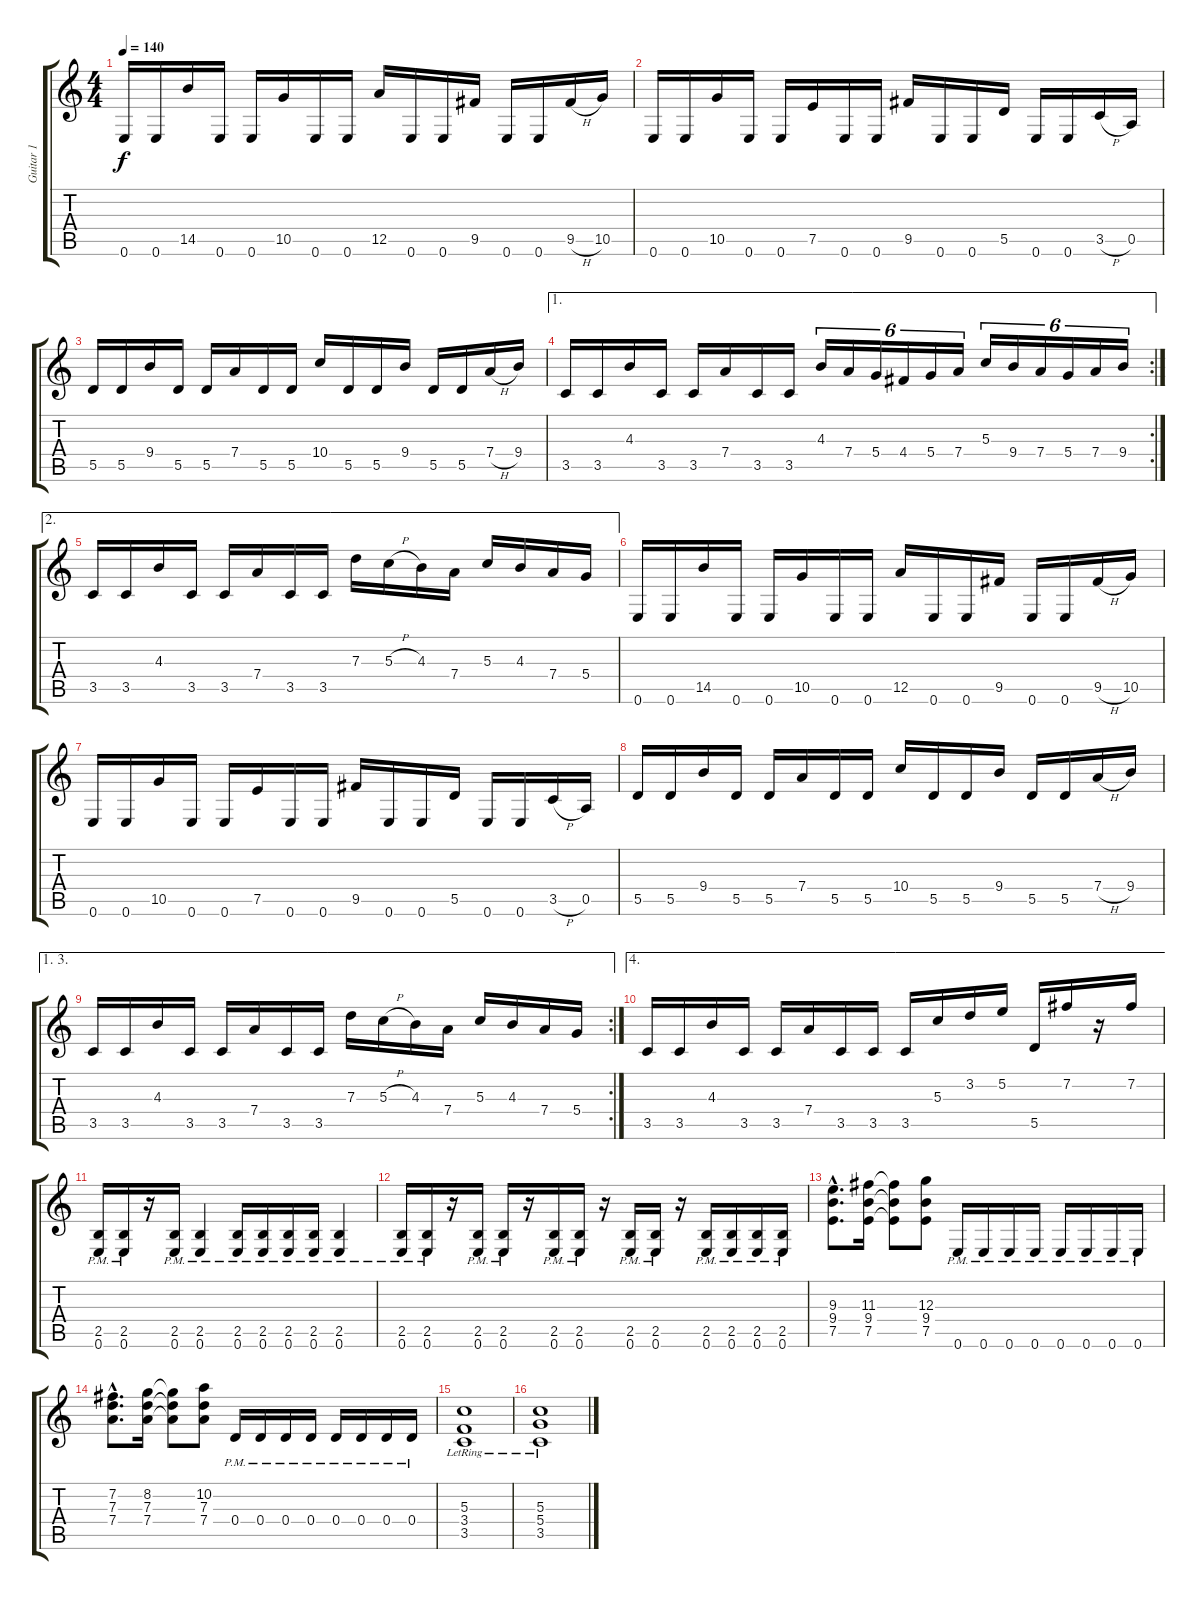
\track ("Guitar 1" "Guitar 1") {instrument distortionguitar}
\staff {score tabs}
\tuning (E4 B3 G3 D3 A2 E2) {hide}
\ts (4 4)
\tempo 140
\clef g2
\ks c
0.6.16{dy f instrument distortionguitar} 0.6.16 14.5.16 0.6.16 0.6.16 10.5.16 0.6.16 0.6.16 12.5.16 0.6.16 0.6.16 9.5.16 0.6.16 0.6.16 9.5{h}.16 10.5.16 |
0.6.16 0.6.16 10.5.16 0.6.16 0.6.16 7.5.16 0.6.16 0.6.16 9.5.16 0.6.16 0.6.16 5.5.16 0.6.16 0.6.16 3.5{h}.16 0.5.16 |
5.5.16 5.5.16 9.4.16 5.5.16 5.5.16 7.4.16 5.5.16 5.5.16 10.4.16 5.5.16 5.5.16 9.4.16 5.5.16 5.5.16 7.4{h}.16 9.4.16 |
\ae 1
\rc 2
3.5.16 3.5.16 4.3.16 3.5.16 3.5.16 7.4.16 3.5.16 3.5.16 4.3.16{tu (6 4)} 7.4.16{tu (6 4)} 5.4.16{tu (6 4)} 4.4.16{tu (6 4)} 5.4.16{tu (6 4)} 7.4.16{tu (6 4)} 5.3.16{tu (6 4)} 9.4.16{tu (6 4)} 7.4.16{tu (6 4)} 5.4.16{tu (6 4)} 7.4.16{tu (6 4)} 9.4.16{tu (6 4)} |
\ae 2
3.5.16 3.5.16 4.3.16 3.5.16 3.5.16 7.4.16 3.5.16 3.5.16 7.3.16 5.3{h}.16 4.3.16 7.4.16 5.3.16 4.3.16 7.4.16 5.4.16 |
0.6.16 0.6.16 14.5.16 0.6.16 0.6.16 10.5.16 0.6.16 0.6.16 12.5.16 0.6.16 0.6.16 9.5.16 0.6.16 0.6.16 9.5{h}.16 10.5.16 |
0.6.16 0.6.16 10.5.16 0.6.16 0.6.16 7.5.16 0.6.16 0.6.16 9.5.16 0.6.16 0.6.16 5.5.16 0.6.16 0.6.16 3.5{h}.16 0.5.16 |
5.5.16 5.5.16 9.4.16 5.5.16 5.5.16 7.4.16 5.5.16 5.5.16 10.4.16 5.5.16 5.5.16 9.4.16 5.5.16 5.5.16 7.4{h}.16 9.4.16 |
\ae (1 3)
\rc 2
3.5.16 3.5.16 4.3.16 3.5.16 3.5.16 7.4.16 3.5.16 3.5.16 7.3.16 5.3{h}.16 4.3.16 7.4.16 5.3.16 4.3.16 7.4.16 5.4.16 |
\ae 4
3.5.16 3.5.16 4.3.16 3.5.16 3.5.16 7.4.16 3.5.16 3.5.16 3.5.16 5.3.16 3.2.16 5.2.16 5.5.16 7.2.16 r.16 7.2.16 |
(2.5{pm} 0.6{pm}).16 (2.5{pm} 0.6{pm}).16 r.16 (2.5{pm} 0.6{pm}).16 (2.5{pm} 0.6{pm}).4 (2.5{pm} 0.6{pm}).16 (2.5{pm} 0.6{pm}).16 (2.5{pm} 0.6{pm}).16 (2.5{pm} 0.6{pm}).16 (2.5{pm} 0.6{pm}).4 |
(2.5{pm} 0.6{pm}).16 (2.5{pm} 0.6{pm}).16 r.16 (2.5{pm} 0.6{pm}).16 (2.5{pm} 0.6{pm}).16 r.16 (2.5{pm} 0.6{pm}).16 (2.5{pm} 0.6{pm}).16 r.16 (2.5{pm} 0.6{pm}).16 (2.5{pm} 0.6{pm}).16 r.16 (2.5{pm} 0.6{pm}).16 (2.5{pm} 0.6{pm}).16 (2.5{pm} 0.6{pm}).16 (2.5{pm} 0.6{pm}).16 |
(9.3{hac} 9.4{hac} 7.5{hac}).8{d} (11.3 9.4 7.5).16 (11.3{t} 9.4{t} 7.5{t}).8 (12.3 9.4 7.5).8 0.6{pm}.16 0.6{pm}.16 0.6{pm}.16 0.6{pm}.16 0.6{pm}.16 0.6{pm}.16 0.6{pm}.16 0.6{pm}.16 |
(7.2{hac} 7.3{hac} 7.4{hac}).8{d} (8.2 7.3 7.4).16 (8.2{t} 7.3{t} 7.4{t}).8 (10.2 7.3 7.4).8 0.4{pm}.16 0.4{pm}.16 0.4{pm}.16 0.4{pm}.16 0.4{pm}.16 0.4{pm}.16 0.4{pm}.16 0.4{pm}.16 |
(5.3{lr} 3.4{lr} 3.5{lr}).1 |
(5.3{lr} 5.4{lr} 3.5{lr}).1
